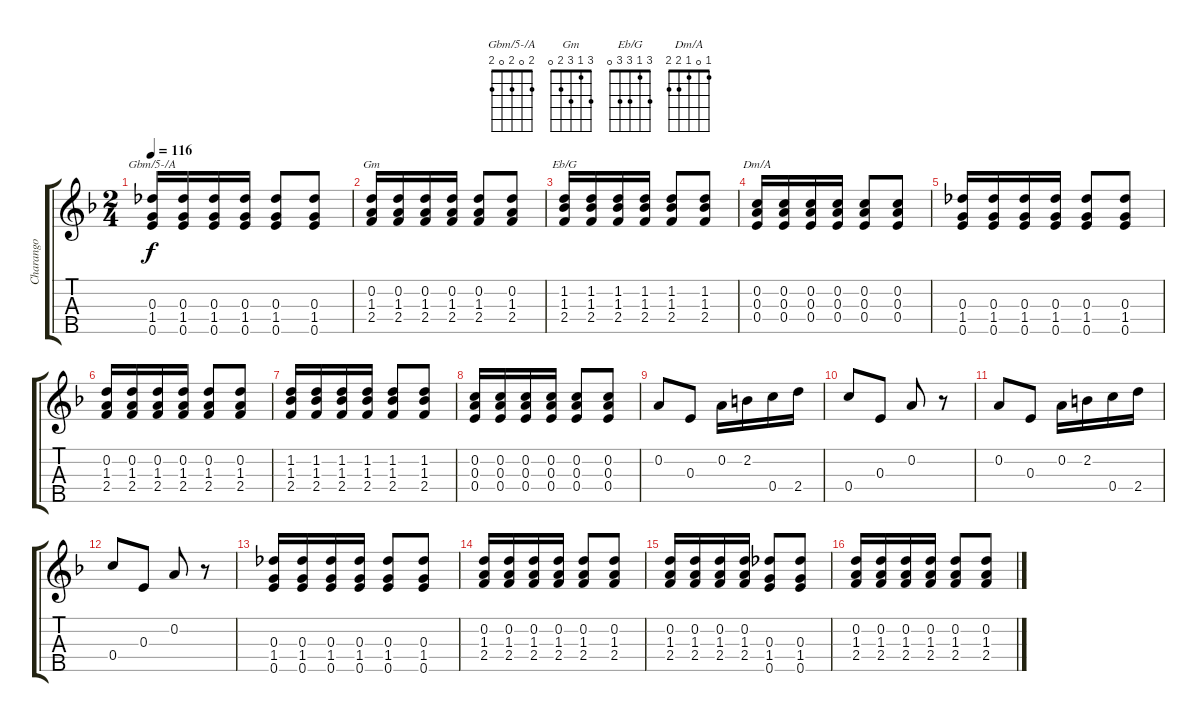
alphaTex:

\track ("Charango" "Charango") {instrument banjo}
\staff {score tabs}
\tuning (E4 A3 E3 C4 G3) {hide}
\displaytranspose 12
\chord ("Gbm/5-/A" 2 0 2 0 2)
\chord ("Gm" 3 1 3 2 0)
\chord ("Eb/G" 3 1 3 3 0)
\chord ("Dm/A" 1 0 1 2 2)
\ts (2 4)
\tempo 116
\clef g2
\ks dminor
(0.3 1.4 0.5).16{ch "Gbm/5-/A" dy f} (0.3 1.4 0.5).16 (0.3 1.4 0.5).16 (0.3 1.4 0.5).16 (0.3 1.4 0.5).8 (0.3 1.4 0.5).8 |
(0.2 1.3 2.4).16{ch "Gm"} (0.2 1.3 2.4).16 (0.2 1.3 2.4).16 (0.2 1.3 2.4).16 (0.2 1.3 2.4).8 (0.2 1.3 2.4).8 |
(1.2 1.3 2.4).16{ch "Eb/G"} (1.2 1.3 2.4).16 (1.2 1.3 2.4).16 (1.2 1.3 2.4).16 (1.2 1.3 2.4).8 (1.2 1.3 2.4).8 |
(0.2 0.3 0.4).16{ch "Dm/A"} (0.2 0.3 0.4).16 (0.2 0.3 0.4).16 (0.2 0.3 0.4).16 (0.2 0.3 0.4).8 (0.2 0.3 0.4).8 |
(0.3 1.4 0.5).16 (0.3 1.4 0.5).16 (0.3 1.4 0.5).16 (0.3 1.4 0.5).16 (0.3 1.4 0.5).8 (0.3 1.4 0.5).8 |
(0.2 1.3 2.4).16 (0.2 1.3 2.4).16 (0.2 1.3 2.4).16 (0.2 1.3 2.4).16 (0.2 1.3 2.4).8 (0.2 1.3 2.4).8 |
(1.2 1.3 2.4).16 (1.2 1.3 2.4).16 (1.2 1.3 2.4).16 (1.2 1.3 2.4).16 (1.2 1.3 2.4).8 (1.2 1.3 2.4).8 |
(0.2 0.3 0.4).16 (0.2 0.3 0.4).16 (0.2 0.3 0.4).16 (0.2 0.3 0.4).16 (0.2 0.3 0.4).8 (0.2 0.3 0.4).8 |
0.2.8{volume 13} 0.3.8 0.2.16 2.2.16 0.4.16 2.4.16 |
0.4.8 0.3.8 0.2.8 r.8 |
0.2.8 0.3.8 0.2.16 2.2.16 0.4.16 2.4.16 |
0.4.8 0.3.8 0.2.8 r.8 |
(0.3 1.4 0.5).16 (0.3 1.4 0.5).16 (0.3 1.4 0.5).16 (0.3 1.4 0.5).16 (0.3 1.4 0.5).8 (0.3 1.4 0.5).8 |
(0.2 1.3 2.4).16 (0.2 1.3 2.4).16 (0.2 1.3 2.4).16 (0.2 1.3 2.4).16 (0.2 1.3 2.4).8 (0.2 1.3 2.4).8 |
(0.2 1.3 2.4).16 (0.2 1.3 2.4).16 (0.2 1.3 2.4).16 (0.2 1.3 2.4).16 (0.3 1.4 0.5).8 (0.3 1.4 0.5).8 |
(0.2 1.3 2.4).16 (0.2 1.3 2.4).16 (0.2 1.3 2.4).16 (0.2 1.3 2.4).16 (0.2 1.3 2.4).8 (0.2 1.3 2.4).8
